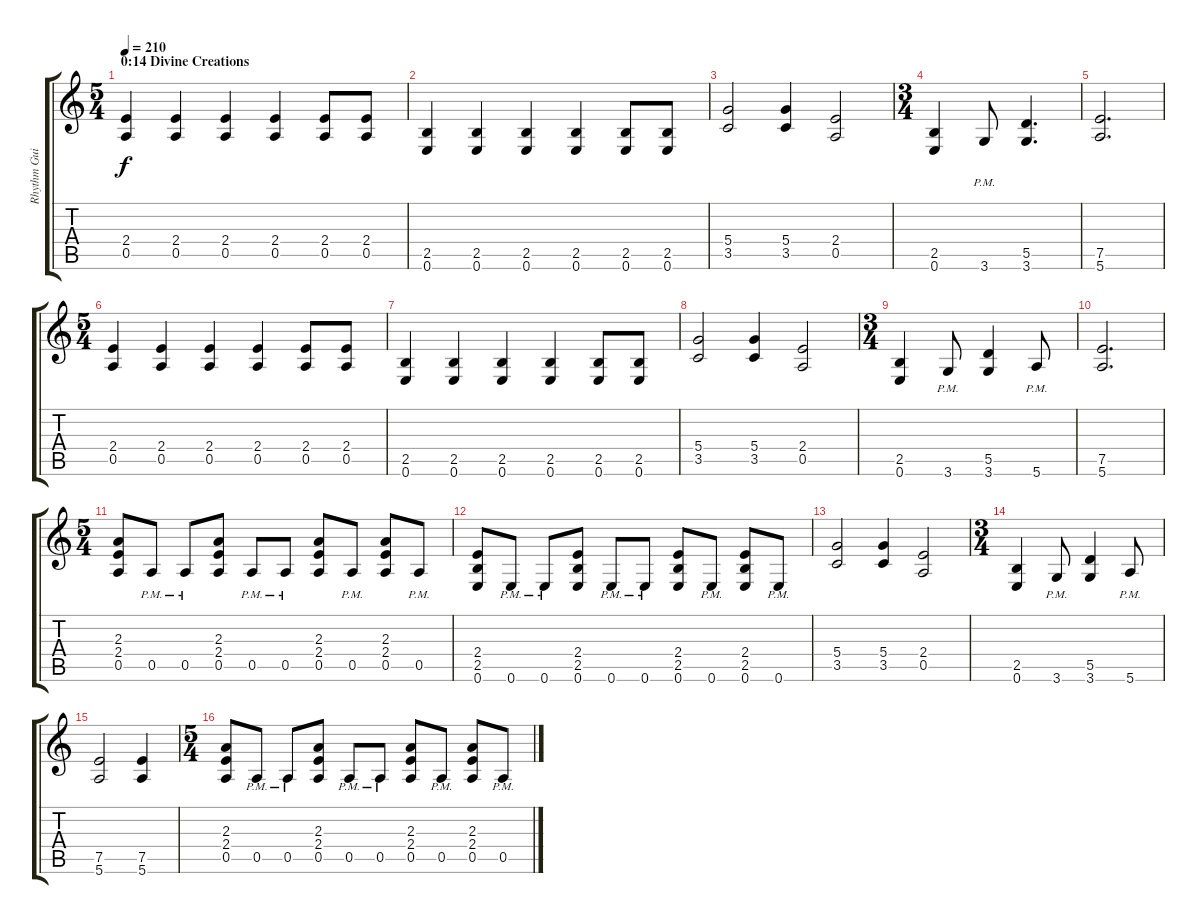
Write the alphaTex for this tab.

\track ("Rhythm Guitar Left" "Rhythm Gui") {instrument distortionguitar}
\staff {score tabs}
\tuning (E4 B3 G3 D3 A2 E2) {hide}
\ts (5 4)
\section ("" "0:14 Divine Creations")
\tempo 210
\clef g2
\ks c
(2.4 0.5).4{dy f} (2.4 0.5).4 (2.4 0.5).4 (2.4 0.5).4 (2.4 0.5).8 (2.4 0.5).8 |
(2.5 0.6).4 (2.5 0.6).4 (2.5 0.6).4 (2.5 0.6).4 (2.5 0.6).8 (2.5 0.6).8 |
(5.4 3.5).2 (5.4 3.5).4 (2.4 0.5).2 |
\ts (3 4)
(2.5 0.6).4 3.6{pm}.8 (5.5 3.6).4{d} |
(7.5 5.6).2{d} |
\ts (5 4)
(2.4 0.5).4 (2.4 0.5).4 (2.4 0.5).4 (2.4 0.5).4 (2.4 0.5).8 (2.4 0.5).8 |
(2.5 0.6).4 (2.5 0.6).4 (2.5 0.6).4 (2.5 0.6).4 (2.5 0.6).8 (2.5 0.6).8 |
(5.4 3.5).2 (5.4 3.5).4 (2.4 0.5).2 |
\ts (3 4)
(2.5 0.6).4 3.6{pm}.8 (5.5 3.6).4 5.6{pm}.8 |
(7.5 5.6).2{d} |
\ts (5 4)
(2.3 2.4 0.5).8 0.5{pm}.8 0.5{pm}.8 (2.3 2.4 0.5).8 0.5{pm}.8 0.5{pm}.8 (2.3 2.4 0.5).8 0.5{pm}.8 (2.3 2.4 0.5).8 0.5{pm}.8 |
(2.4 2.5 0.6).8 0.6{pm}.8 0.6{pm}.8 (2.4 2.5 0.6).8 0.6{pm}.8 0.6{pm}.8 (2.4 2.5 0.6).8 0.6{pm}.8 (2.4 2.5 0.6).8 0.6{pm}.8 |
(5.4 3.5).2 (5.4 3.5).4 (2.4 0.5).2 |
\ts (3 4)
(2.5 0.6).4 3.6{pm}.8 (5.5 3.6).4 5.6{pm}.8 |
(7.5 5.6).2 (7.5 5.6).4 |
\ts (5 4)
(2.3 2.4 0.5).8 0.5{pm}.8 0.5{pm}.8 (2.3 2.4 0.5).8 0.5{pm}.8 0.5{pm}.8 (2.3 2.4 0.5).8 0.5{pm}.8 (2.3 2.4 0.5).8 0.5{pm}.8
